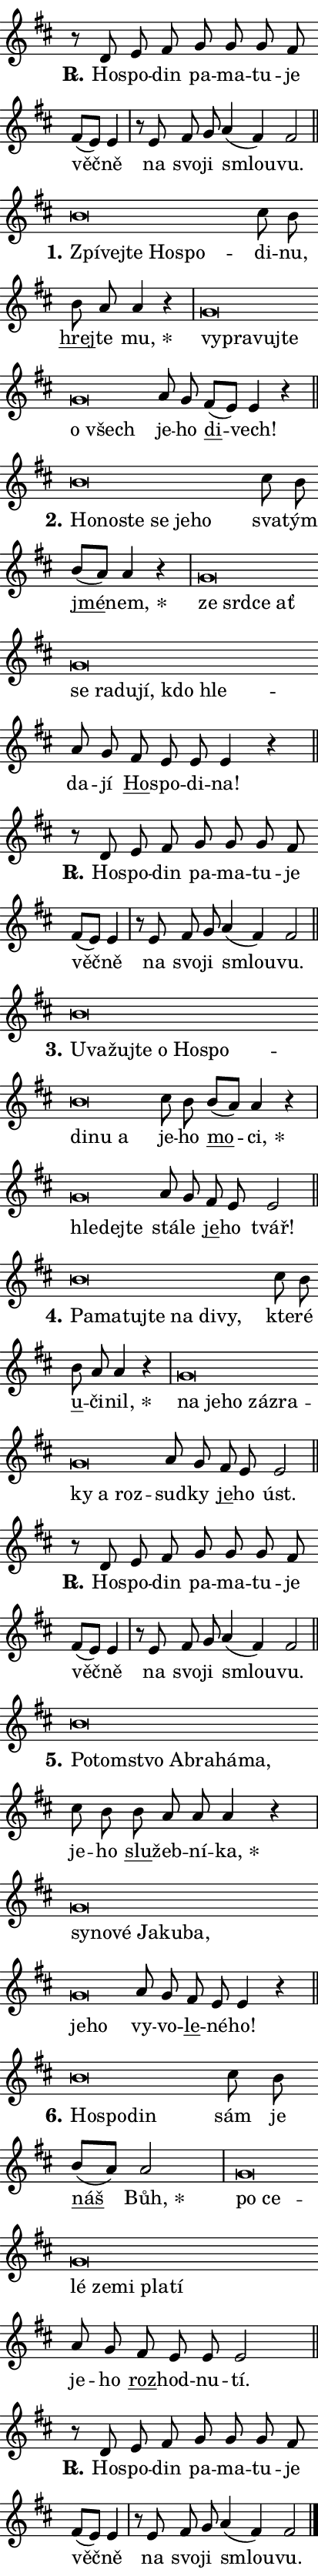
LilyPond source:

\version "2.22.1"
\header { tagline = "" }
\paper {
  indent = 0\cm
  top-margin = 0\cm
  right-margin = 0\cm
  bottom-margin = 0\cm
  left-margin = 0\cm
  paper-width = 7\cm
  page-breaking = #ly:one-page-breaking
  system-system-spacing.basic-distance = #11
  score-system-spacing.basic-distance = #11.3
  ragged-last = ##f
}


%% Author: Thomas Morley
%% https://lists.gnu.org/archive/html/lilypond-user/2020-05/msg00002.html
#(define (line-position grob)
"Returns position of @var[grob} in current system:
   @code{'start}, if at first time-step
   @code{'end}, if at last time-step
   @code{'middle} otherwise
"
  (let* ((col (ly:item-get-column grob))
         (ln (ly:grob-object col 'left-neighbor))
         (rn (ly:grob-object col 'right-neighbor))
         (col-to-check-left (if (ly:grob? ln) ln col))
         (col-to-check-right (if (ly:grob? rn) rn col))
         (break-dir-left
           (and
             (ly:grob-property col-to-check-left 'non-musical #f)
             (ly:item-break-dir col-to-check-left)))
         (break-dir-right
           (and
             (ly:grob-property col-to-check-right 'non-musical #f)
             (ly:item-break-dir col-to-check-right))))
        (cond ((eqv? 1 break-dir-left) 'start)
              ((eqv? -1 break-dir-right) 'end)
              (else 'middle))))

#(define (tranparent-at-line-position vctor)
  (lambda (grob)
  "Relying on @code{line-position} select the relevant enry from @var{vctor}.
Used to determine transparency,"
    (case (line-position grob)
      ((end) (not (vector-ref vctor 0)))
      ((middle) (not (vector-ref vctor 1)))
      ((start) (not (vector-ref vctor 2))))))

noteHeadBreakVisibility =
#(define-music-function (break-visibility)(vector?)
"Makes @code{NoteHead}s transparent relying on @var{break-visibility}"
#{
  \override NoteHead.transparent =
    #(tranparent-at-line-position break-visibility)
#})

#(define delete-ledgers-for-transparent-note-heads
  (lambda (grob)
    "Reads whether a @code{NoteHead} is transparent.
If so this @code{NoteHead} is removed from @code{'note-heads} from
@var{grob}, which is supposed to be @code{LedgerLineSpanner}.
As a result ledgers are not printed for this @code{NoteHead}"
    (let* ((nhds-array (ly:grob-object grob 'note-heads))
           (nhds-list
             (if (ly:grob-array? nhds-array)
                 (ly:grob-array->list nhds-array)
                 '()))
           ;; Relies on the transparent-property being done before
           ;; Staff.LedgerLineSpanner.after-line-breaking is executed.
           ;; This is fragile ...
           (to-keep
             (remove
               (lambda (nhd)
                 (ly:grob-property nhd 'transparent #f))
               nhds-list)))
      ;; TODO find a better method to iterate over grob-arrays, similiar
      ;; to filter/remove etc for lists
      ;; For now rebuilt from scratch
      (set! (ly:grob-object grob 'note-heads)  '())
      (for-each
        (lambda (nhd)
          (ly:pointer-group-interface::add-grob grob 'note-heads nhd))
        to-keep))))

hideNotes = {
  \noteHeadBreakVisibility #begin-of-line-visible
}
unHideNotes = {
  \noteHeadBreakVisibility #all-visible
}

% work-around for resetting accidentals
% https://lilypond.org/doc/v2.23/Documentation/notation/displaying-rhythms#unmetered-music
cadenzaMeasure = {
  \cadenzaOff
  \partial 1024 s1024
  \cadenzaOn
}

#(define-markup-command (accent layout props text) (markup?)
  "Underline accented syllable"
  (interpret-markup layout props
    #{\markup \override #'(offset . 4.3) \underline { #text }#}))

responsum = \markup \concat {
  "R" \hspace #-1.05 \path #0.1 #'((moveto 0 0.07) (lineto 0.9 0.8)) \hspace #0.05 "."
}

\layout {
    \context {
        \Staff
        \remove "Time_signature_engraver"
        \override LedgerLineSpanner.after-line-breaking = #delete-ledgers-for-transparent-note-heads
    }
    \context {
        \Voice {
            \override NoteHead.output-attributes = #'((class . "notehead"))
            \override Hairpin.height = #0.55
        }
    }
    \context {
        \Lyrics {
            \override StanzaNumber.output-attributes = #'((class . "stanzanumber"))
            \override LyricSpace.minimum-distance = #0.9
            \override LyricText.font-name = #"TeX Gyre Schola"
            \override LyricText.font-size = 1
            \override StanzaNumber.font-name = #"TeX Gyre Schola Bold"
            \override StanzaNumber.font-size = 1
        }
    }
}

% magnetic-lyrics.ily
%
%   written by
%     Jean Abou Samra <jean@abou-samra.fr>
%     Werner Lemberg <wl@gnu.org>
%
%   adapted by
%     Jiri Hon <jiri.hon@gmail.com>
%
% Version 2022-Apr-15

% https://www.mail-archive.com/lilypond-user@gnu.org/msg149350.html

#(define (Left_hyphen_pointer_engraver context)
   "Collect syllable-hyphen-syllable occurrences in lyrics and store
them in properties.  This engraver only looks to the left.  For
example, if the lyrics input is @code{foo -- bar}, it does the
following.

@itemize @bullet
@item
Set the @code{text} property of the @code{LyricHyphen} grob between
@q{foo} and @q{bar} to @code{foo}.

@item
Set the @code{left-hyphen} property of the @code{LyricText} grob with
text @q{foo} to the @code{LyricHyphen} grob between @q{foo} and
@q{bar}.
@end itemize

Use this auxiliary engraver in combination with the
@code{lyric-@/text::@/apply-@/magnetic-@/offset!} hook."
   (let ((hyphen #f)
         (text #f))
     (make-engraver
      (acknowledgers
       ((lyric-syllable-interface engraver grob source-engraver)
        (set! text grob)))
      (end-acknowledgers
       ((lyric-hyphen-interface engraver grob source-engraver)
        ;(when (not (grob::has-interface grob 'lyric-space-interface))
          (set! hyphen grob)));)
      ((stop-translation-timestep engraver)
       (when (and text hyphen)
         (ly:grob-set-object! text 'left-hyphen hyphen))
       (set! text #f)
       (set! hyphen #f)))))

#(define (lyric-text::apply-magnetic-offset! grob)
   "If the space between two syllables is less than the value in
property @code{LyricText@/.details@/.squash-threshold}, move the right
syllable to the left so that it gets concatenated with the left
syllable.

Use this function as a hook for
@code{LyricText@/.after-@/line-@/breaking} if the
@code{Left_@/hyphen_@/pointer_@/engraver} is active."
   (let ((hyphen (ly:grob-object grob 'left-hyphen #f)))
     (when hyphen
       (let ((left-text (ly:spanner-bound hyphen LEFT)))
         (when (grob::has-interface left-text 'lyric-syllable-interface)
           (let* ((common (ly:grob-common-refpoint grob left-text X))
                  (this-x-ext (ly:grob-extent grob common X))
                  (left-x-ext
                   (begin
                     ;; Trigger magnetism for left-text.
                     (ly:grob-property left-text 'after-line-breaking)
                     (ly:grob-extent left-text common X)))
                  ;; `delta` is the gap width between two syllables.
                  (delta (- (interval-start this-x-ext)
                            (interval-end left-x-ext)))
                  (details (ly:grob-property grob 'details))
                  (threshold (assoc-get 'squash-threshold details 0.2)))
             (when (< delta threshold)
               (let* (;; We have to manipulate the input text so that
                      ;; ligatures crossing syllable boundaries are not
                      ;; disabled.  For languages based on the Latin
                      ;; script this is essentially a beautification.
                      ;; However, for non-Western scripts it can be a
                      ;; necessity.
                      (lt (ly:grob-property left-text 'text))
                      (rt (ly:grob-property grob 'text))
                      (is-space (grob::has-interface hyphen 'lyric-space-interface))
                      (space (if is-space " " ""))
                      (space-markup (grob-interpret-markup grob " "))
                      (space-size (interval-length (ly:stencil-extent space-markup X)))
                      (extra-delta (if is-space space-size 0))
                      ;; Append new syllable.
                      (ltrt-space (if (and (string? lt) (string? rt))
                                (string-append lt space rt)
                                (make-concat-markup (list lt space rt))))
                      ;; Right-align `ltrt` to the right side.
                      (ltrt-space-markup (grob-interpret-markup
                               grob
                               (make-translate-markup
                                (cons (interval-length this-x-ext) 0)
                                (make-right-align-markup ltrt-space)))))
                 (begin
                   ;; Don't print `left-text`.
                   (ly:grob-set-property! left-text 'stencil #f)
                   ;; Set text and stencil (which holds all collected
                   ;; syllables so far) and shift it to the left.
                   (ly:grob-set-property! grob 'text ltrt-space)
                   (ly:grob-set-property! grob 'stencil ltrt-space-markup)
                   (ly:grob-translate-axis! grob (- (- delta extra-delta)) X))))))))))


#(define (lyric-hyphen::displace-bounds-first grob)
   ;; Make very sure this callback isn't triggered too early.
   (let ((left (ly:spanner-bound grob LEFT))
         (right (ly:spanner-bound grob RIGHT)))
     (ly:grob-property left 'after-line-breaking)
     (ly:grob-property right 'after-line-breaking)
     (ly:lyric-hyphen::print grob)))

squashThreshold = #0.4

\layout {
  \context {
    \Lyrics
    \consists #Left_hyphen_pointer_engraver
    \override LyricText.after-line-breaking =
      #lyric-text::apply-magnetic-offset!
    \override LyricHyphen.stencil = #lyric-hyphen::displace-bounds-first
    \override LyricText.details.squash-threshold = \squashThreshold
    \override LyricHyphen.minimum-distance = 0
    \override LyricHyphen.minimum-length = \squashThreshold
  }
}

squash = \override LyricText.details.squash-threshold = 9999
unSquash = \override LyricText.details.squash-threshold = \squashThreshold

left = \override LyricText.self-alignment-X = #LEFT
unLeft = \revert LyricText.self-alignment-X

starOffset = #(lambda (grob) 
                (let ((x_offset (ly:self-alignment-interface::aligned-on-x-parent grob)))
                  (if (= x_offset 0) 0 (+ x_offset 1.2))))

star = #(define-music-function (syllable)(string?)
"Append star separator at the end of a syllable"
#{
  \once \override LyricText.X-offset = #starOffset
  \lyricmode { \markup {
    #syllable
    \override #'((font-name . "TeX Gyre Schola Bold")) \hspace #0.2 \lower #0.65 \larger "*"
  } }
#})

starAccent = #(define-music-function (syllable)(string?)
"Append star separator at the end of a syllable and make accent"
#{
  \once \override LyricText.X-offset = #starOffset
  \lyricmode { \markup {
    \accent #syllable
    \override #'((font-name . "TeX Gyre Schola Bold")) \hspace #0.2 \lower #0.65 \larger "*"
  } }
#})

breath = #(define-music-function (syllable)(string?)
"Append breathing indicator at the end of a syllable"
#{
  \lyricmode { \markup { #syllable "+" } }
#})

optionalBreath = #(define-music-function (syllable)(string?)
"Append optional breathing indicator at the end of a syllable"
#{
  \lyricmode { \markup { #syllable "(+)" } }
#})


\score {
    <<
        \new Voice = "melody" { \cadenzaOn \key d \major \relative { r8 d' e fis g g g fis \bar "" fis[( e)] e4 \cadenzaMeasure \bar "|" r8 e fis g \bar "" a4( fis) fis2 \cadenzaMeasure \bar "||" \break } }
        \new Lyrics \lyricsto "melody" { \lyricmode { \set stanza = \responsum
Ho -- spo -- din pa -- ma -- tu -- je věč -- ně na svo -- ji smlou -- vu. } }
    >>
    \layout {}
}

\score {
    <<
        \new Voice = "melody" { \cadenzaOn \key d \major \relative { b'\breve*1/16 \hideNotes \breve*1/16 \bar "" \breve*1/16 \bar "" \breve*1/16 \breve*1/16 \bar "" \unHideNotes cis8 b \bar "" b a a4 r \cadenzaMeasure \bar "|" g\breve*1/16 \hideNotes \breve*1/16 \bar "" \breve*1/16 \bar "" \breve*1/16 \bar "" \breve*1/16 \breve*1/16 \bar "" \unHideNotes a8 g \bar "" fis[( e)] e4 r \cadenzaMeasure \bar "||" \break } }
        \new Lyrics \lyricsto "melody" { \lyricmode { \set stanza = "1."
\left Zpí -- \squash vej -- te Ho -- spo -- \unLeft \unSquash di -- nu, \markup \accent hrej -- te \star mu, \left vy -- \squash pra -- vuj -- te o všech \unLeft \unSquash je -- ho \markup \accent di -- vech! } }
    >>
    \layout {}
}

\score {
    <<
        \new Voice = "melody" { \cadenzaOn \key d \major \relative { b'\breve*1/16 \hideNotes \breve*1/16 \bar "" \breve*1/16 \bar "" \breve*1/16 \bar "" \breve*1/16 \breve*1/16 \bar "" \unHideNotes cis8 b \bar "" b[( a)] a4 r \cadenzaMeasure \bar "|" g\breve*1/16 \hideNotes \breve*1/16 \bar "" \breve*1/16 \bar "" \breve*1/16 \bar "" \breve*1/16 \bar "" \breve*1/16 \bar "" \breve*1/16 \bar "" \breve*1/16 \bar "" \breve*1/16 \breve*1/16 \bar "" \unHideNotes a8 g \bar "" fis e e e4 r \cadenzaMeasure \bar "||" \break } }
        \new Lyrics \lyricsto "melody" { \lyricmode { \set stanza = "2."
\left Ho -- \squash no -- ste se je -- ho \unLeft \unSquash sva -- tým \markup \accent jmé -- \star nem, \left ze \squash srd -- ce ať se ra -- du -- jí, kdo hle -- \unLeft \unSquash da -- jí \markup \accent Ho -- spo -- di -- na! } }
    >>
    \layout {}
}

\score {
    <<
        \new Voice = "melody" { \cadenzaOn \key d \major \relative { r8 d' e fis g g g fis \bar "" fis[( e)] e4 \cadenzaMeasure \bar "|" r8 e fis g \bar "" a4( fis) fis2 \cadenzaMeasure \bar "||" \break } }
        \new Lyrics \lyricsto "melody" { \lyricmode { \set stanza = \responsum
Ho -- spo -- din pa -- ma -- tu -- je věč -- ně na svo -- ji smlou -- vu. } }
    >>
    \layout {}
}

\score {
    <<
        \new Voice = "melody" { \cadenzaOn \key d \major \relative { b'\breve*1/16 \hideNotes \breve*1/16 \bar "" \breve*1/16 \bar "" \breve*1/16 \bar "" \breve*1/16 \bar "" \breve*1/16 \bar "" \breve*1/16 \bar "" \breve*1/16 \bar "" \breve*1/16 \breve*1/16 \bar "" \unHideNotes cis8 b \bar "" b[( a)] a4 r \cadenzaMeasure \bar "|" g\breve*1/16 \hideNotes \breve*1/16 \breve*1/16 \bar "" \unHideNotes a8 g \bar "" fis e e2 \cadenzaMeasure \bar "||" \break } }
        \new Lyrics \lyricsto "melody" { \lyricmode { \set stanza = "3."
\left U -- \squash va -- žuj -- te o Ho -- spo -- di -- nu a \unLeft \unSquash je -- ho \markup \accent mo -- \star ci, \left hle -- \squash dej -- te \unLeft \unSquash stá -- le \markup \accent je -- ho tvář! } }
    >>
    \layout {}
}

\score {
    <<
        \new Voice = "melody" { \cadenzaOn \key d \major \relative { b'\breve*1/16 \hideNotes \breve*1/16 \bar "" \breve*1/16 \bar "" \breve*1/16 \bar "" \breve*1/16 \bar "" \breve*1/16 \breve*1/16 \bar "" \unHideNotes cis8 b \bar "" b a a4 r \cadenzaMeasure \bar "|" g\breve*1/16 \hideNotes \breve*1/16 \bar "" \breve*1/16 \bar "" \breve*1/16 \bar "" \breve*1/16 \bar "" \breve*1/16 \bar "" \breve*1/16 \breve*1/16 \bar "" \unHideNotes a8 g \bar "" fis e e2 \cadenzaMeasure \bar "||" \break } }
        \new Lyrics \lyricsto "melody" { \lyricmode { \set stanza = "4."
\left Pa -- \squash ma -- tuj -- te na di -- vy, \unLeft \unSquash kte -- ré \markup \accent u -- či -- \star nil, \left na \squash je -- ho zá -- zra -- ky a roz -- \unLeft \unSquash sud -- ky \markup \accent je -- ho úst. } }
    >>
    \layout {}
}

\score {
    <<
        \new Voice = "melody" { \cadenzaOn \key d \major \relative { r8 d' e fis g g g fis \bar "" fis[( e)] e4 \cadenzaMeasure \bar "|" r8 e fis g \bar "" a4( fis) fis2 \cadenzaMeasure \bar "||" \break } }
        \new Lyrics \lyricsto "melody" { \lyricmode { \set stanza = \responsum
Ho -- spo -- din pa -- ma -- tu -- je věč -- ně na svo -- ji smlou -- vu. } }
    >>
    \layout {}
}

\score {
    <<
        \new Voice = "melody" { \cadenzaOn \key d \major \relative { b'\breve*1/16 \hideNotes \breve*1/16 \bar "" \breve*1/16 \bar "" \breve*1/16 \bar "" \breve*1/16 \bar "" \breve*1/16 \breve*1/16 \bar "" \unHideNotes cis8 b \bar "" b a a a4 r \cadenzaMeasure \bar "|" g\breve*1/16 \hideNotes \breve*1/16 \bar "" \breve*1/16 \bar "" \breve*1/16 \bar "" \breve*1/16 \bar "" \breve*1/16 \bar "" \breve*1/16 \breve*1/16 \bar "" \unHideNotes a8 g \bar "" fis e e4 r \cadenzaMeasure \bar "||" \break } }
        \new Lyrics \lyricsto "melody" { \lyricmode { \set stanza = "5."
\left Po -- \squash tom -- stvo Ab -- ra -- há -- ma, \unLeft \unSquash je -- ho \markup \accent slu -- žeb -- ní -- \star ka, \left sy -- \squash no -- vé Ja -- ku -- ba, je -- ho \unLeft \unSquash vy -- vo -- \markup \accent le -- né -- ho! } }
    >>
    \layout {}
}

\score {
    <<
        \new Voice = "melody" { \cadenzaOn \key d \major \relative { b'\breve*1/16 \hideNotes \breve*1/16 \breve*1/16 \bar "" \unHideNotes cis8 b \bar "" b[( a)] a2 \cadenzaMeasure \bar "|" g\breve*1/16 \hideNotes \breve*1/16 \bar "" \breve*1/16 \bar "" \breve*1/16 \bar "" \breve*1/16 \bar "" \breve*1/16 \breve*1/16 \bar "" \unHideNotes a8 g \bar "" fis e e e2 \cadenzaMeasure \bar "||" \break } }
        \new Lyrics \lyricsto "melody" { \lyricmode { \set stanza = "6."
\left Ho -- \squash spo -- din \unLeft \unSquash sám je \markup \accent náš \star Bůh, \left po \squash ce -- lé ze -- mi pla -- tí \unLeft \unSquash je -- ho \markup \accent roz -- hod -- nu -- tí. } }
    >>
    \layout {}
}

\score {
    <<
        \new Voice = "melody" { \cadenzaOn \key d \major \relative { r8 d' e fis g g g fis \bar "" fis[( e)] e4 \cadenzaMeasure \bar "|" r8 e fis g \bar "" a4( fis) fis2 \cadenzaMeasure \bar "||" \break } \bar "|." }
        \new Lyrics \lyricsto "melody" { \lyricmode { \set stanza = \responsum
Ho -- spo -- din pa -- ma -- tu -- je věč -- ně na svo -- ji smlou -- vu. } }
    >>
    \layout {}
}
